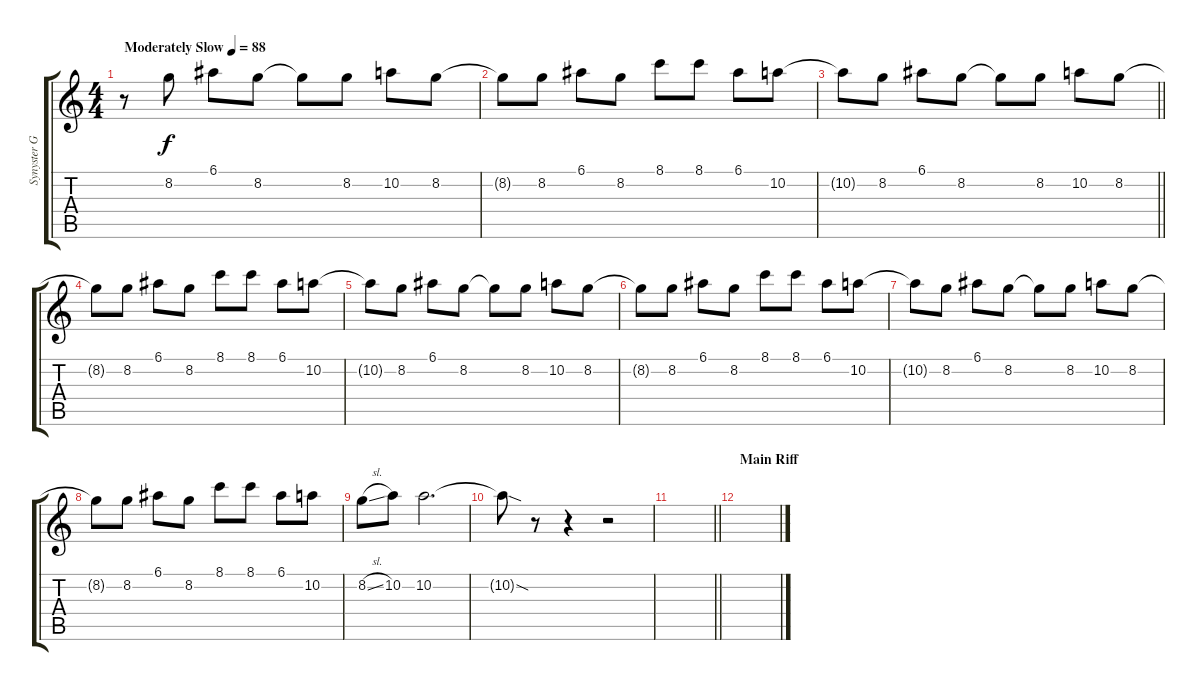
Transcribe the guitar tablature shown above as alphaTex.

\track ("Synyster Gates (Lead)" "Synyster G") {instrument distortionguitar}
\staff {score tabs}
\tuning (E4 B3 G3 D3 A2 D2) {hide}
\ts (4 4)
\tempo (88 "Moderately Slow")
\clef g2
\ks c
r.8{dy f instrument distortionguitar} 8.2.8 6.1.8 8.2.8 8.2{t}.8 8.2.8 10.2.8 8.2.8 |
8.2{t}.8 8.2.8 6.1.8 8.2.8 8.1.8 8.1.8 6.1.8 10.2.8 |
\barLineRight lightlight
10.2{t}.8 8.2.8 6.1.8 8.2.8 8.2{t}.8 8.2.8 10.2.8 8.2.8 |
8.2{t}.8 8.2.8 6.1.8 8.2.8 8.1.8 8.1.8 6.1.8 10.2.8 |
10.2{t}.8 8.2.8 6.1.8 8.2.8 8.2{t}.8 8.2.8 10.2.8 8.2.8 |
8.2{t}.8 8.2.8 6.1.8 8.2.8 8.1.8 8.1.8 6.1.8 10.2.8 |
10.2{t}.8 8.2.8 6.1.8 8.2.8 8.2{t}.8 8.2.8 10.2.8 8.2.8 |
8.2{t}.8 8.2.8 6.1.8 8.2.8 8.1.8 8.1.8 6.1.8 10.2.8 |
8.2{sl}.8 10.2.8 10.2.2{d} |
10.2{sod t}.8 r.8 r.4 r.2 |
\barLineRight lightlight
|
\section ("" "Main Riff")
